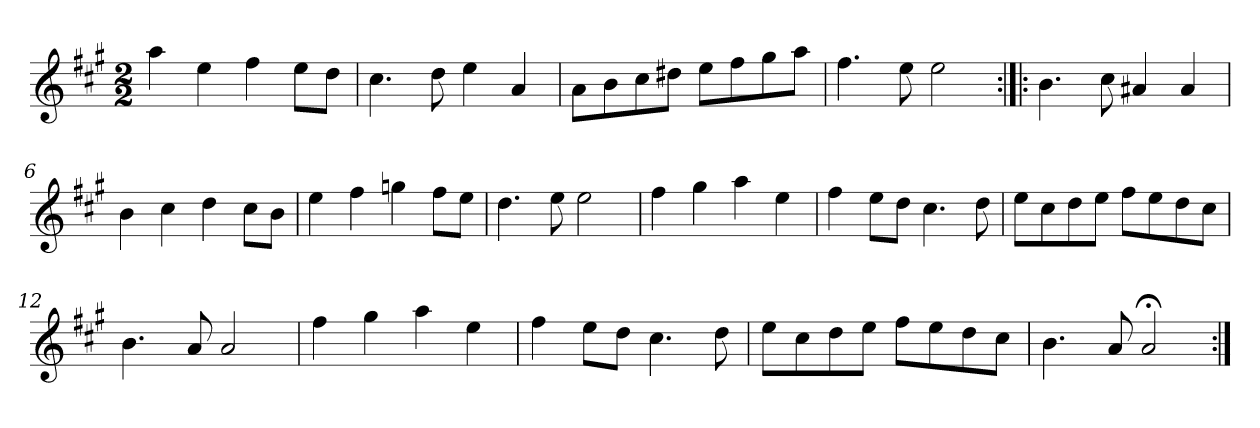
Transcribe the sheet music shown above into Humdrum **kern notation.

**kern
*part1
*staff1
*clefG2
*k[f#c#g#]
*A:
*M2/2
*MM120
=1
4aa
4ee
4ff#
8ee\L
8dd\J
=2
4.cc#
8dd
4ee
4a
=3
8a\L
8b\
8cc#\
8dd#X\J
8ee\L
8ff#\
8gg#\
8aa\J
=4
4.ff#
8ee
2ee
=5:|!|:
4.b
8cc#
4a#X
4a#
=6
4b
4cc#
4dd
8cc#\L
8b\J
=7
4ee
4ff#
4ggn
8ff#\L
8ee\J
=8
4.dd
8ee
2ee
=9
4ff#
4gg#
4aa
4ee
=10
4ff#
8ee\L
8dd\J
4.cc#
8dd
=11
8ee\L
8cc#\
8dd\
8ee\J
8ff#\L
8ee\
8dd\
8cc#\J
=12
4.b
8a
2a
=13
4ff#
4gg#
4aa
4ee
=14
4ff#
8ee\L
8dd\J
4.cc#
8dd
=15
8ee\L
8cc#\
8dd\
8ee\J
8ff#\L
8ee\
8dd\
8cc#\J
=16
4.b
8a
2a;<
=:|!
*-
